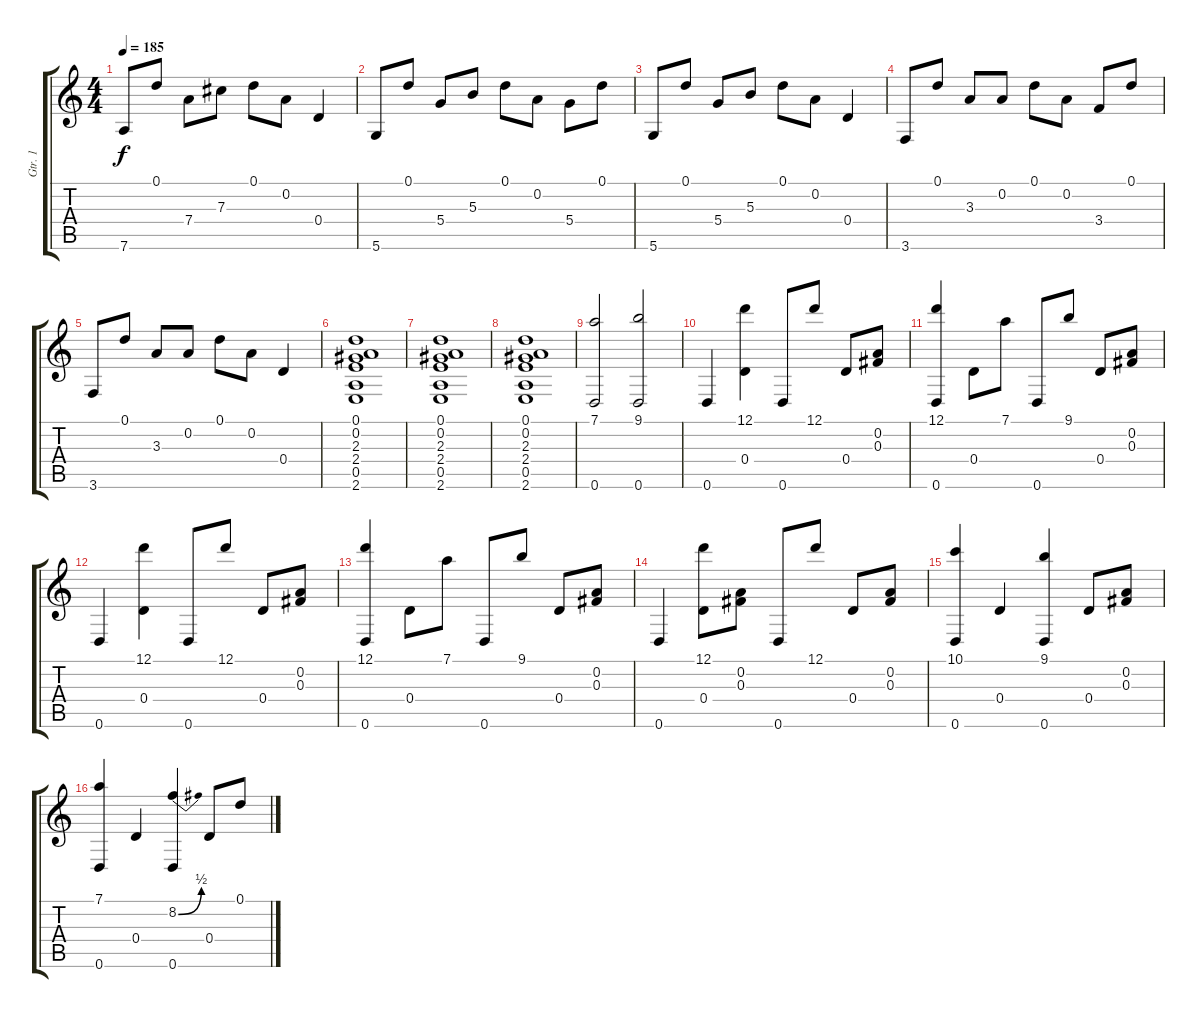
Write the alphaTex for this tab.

\track ("Gtr. 1" "Gtr. 1") {instrument acousticguitarsteel}
\staff {score tabs}
\tuning (D4 A3 Gb3 D3 A2 D2) {hide}
\ts (4 4)
\tempo 185
\clef g2
\ks c
7.6.8{dy f} 0.1.8 7.4.8 7.3.8 0.1.8 0.2.8 0.4.4 |
5.6.8 0.1.8 5.4.8 5.3.8 0.1.8 0.2.8 5.4.8 0.1.8 |
5.6.8 0.1.8 5.4.8 5.3.8 0.1.8 0.2.8 0.4.4 |
3.6.8 0.1.8 3.3.8 0.2.8 0.1.8 0.2.8 3.4.8 0.1.8 |
3.6.8 0.1.8 3.3.8 0.2.8 0.1.8 0.2.8 0.4.4 |
(0.1 0.2 2.3 2.4 0.5 2.6).1 |
(0.1 0.2 2.3 2.4 0.5 2.6).1 |
(0.1 0.2 2.3 2.4 0.5 2.6).1 |
(7.1 0.6).2 (9.1 0.6).2 |
0.6.4 (12.1 0.4).4 0.6.8 12.1.8 0.4.8 (0.2 0.3).8 |
(12.1 0.6).4 0.4.8 7.1.8 0.6.8 9.1.8 0.4.8 (0.2 0.3).8 |
0.6.4 (12.1 0.4).4 0.6.8 12.1.8 0.4.8 (0.2 0.3).8 |
(12.1 0.6).4 0.4.8 7.1.8 0.6.8 9.1.8 0.4.8 (0.2 0.3).8 |
0.6.4 (12.1 0.4).8 (0.2 0.3).8 0.6.8 12.1.8 0.4.8 (0.2 0.3).8 |
(10.1 0.6).4 0.4.4 (9.1 0.6).4 0.4.8 (0.2 0.3).8 |
(7.1 0.6).4 0.4.4 (8.2{be (bend 0 0 60 2)} 0.6).4 0.4.8 0.1.8
